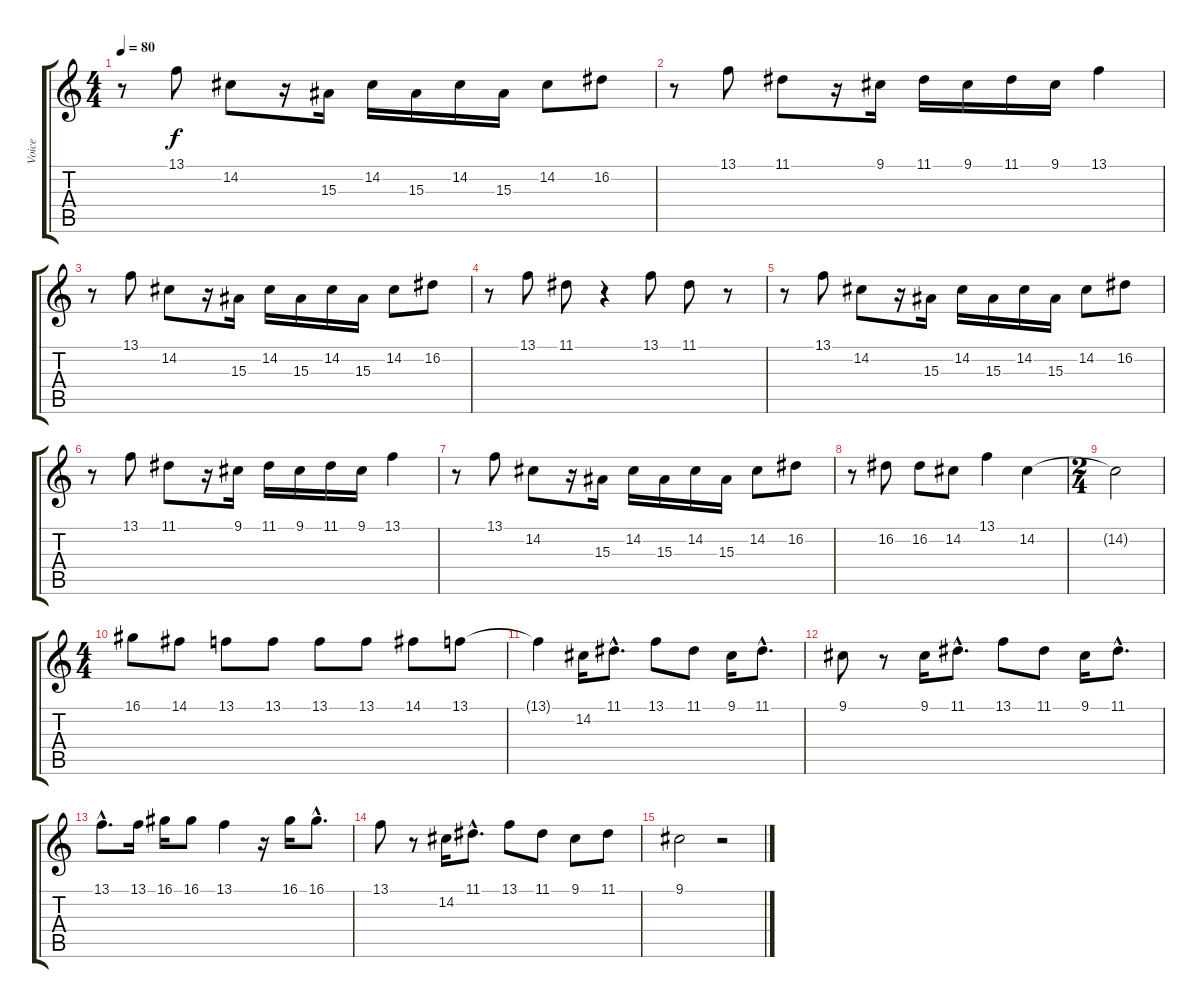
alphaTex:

\track ("Voice" "Voice") {instrument oboe}
\staff {score tabs}
\tuning (E4 B3 G3 D3 A2 E2) {hide}
\ts (4 4)
\tempo 80
\clef g2
\ks c
r.8{dy f instrument oboe} 13.1.8 14.2.8 r.16 15.3.16 14.2.16 15.3.16 14.2.16 15.3.16 14.2.8 16.2.8 |
r.8 13.1.8 11.1.8 r.16 9.1.16 11.1.16 9.1.16 11.1.16 9.1.16 13.1.4 |
r.8 13.1.8 14.2.8 r.16 15.3.16 14.2.16 15.3.16 14.2.16 15.3.16 14.2.8 16.2.8 |
r.8 13.1.8 11.1.8 r.4 13.1.8 11.1.8 r.8 |
r.8 13.1.8 14.2.8 r.16 15.3.16 14.2.16 15.3.16 14.2.16 15.3.16 14.2.8 16.2.8 |
r.8 13.1.8 11.1.8 r.16 9.1.16 11.1.16 9.1.16 11.1.16 9.1.16 13.1.4 |
r.8 13.1.8 14.2.8 r.16 15.3.16 14.2.16 15.3.16 14.2.16 15.3.16 14.2.8 16.2.8 |
r.8 16.2.8 16.2.8 14.2.8 13.1.4 14.2.4 |
\ts (2 4)
14.2{t}.2 |
\ts (4 4)
16.1.8 14.1.8 13.1.8 13.1.8 13.1.8 13.1.8 14.1.8 13.1.8 |
13.1{t}.4 14.2.16 11.1{hac}.8{d} 13.1.8 11.1.8 9.1.16 11.1{hac}.8{d} |
9.1.8 r.8 9.1.16 11.1{hac}.8{d} 13.1.8 11.1.8 9.1.16 11.1{hac}.8{d} |
13.1{hac}.8{d} 13.1.16 16.1.16 16.1.8 13.1.4 r.16 16.1.16 16.1{hac}.8{d} |
13.1.8 r.8 14.2.16 11.1{hac}.8{d} 13.1.8 11.1.8 9.1.8 11.1.8 |
9.1.2 r.2
